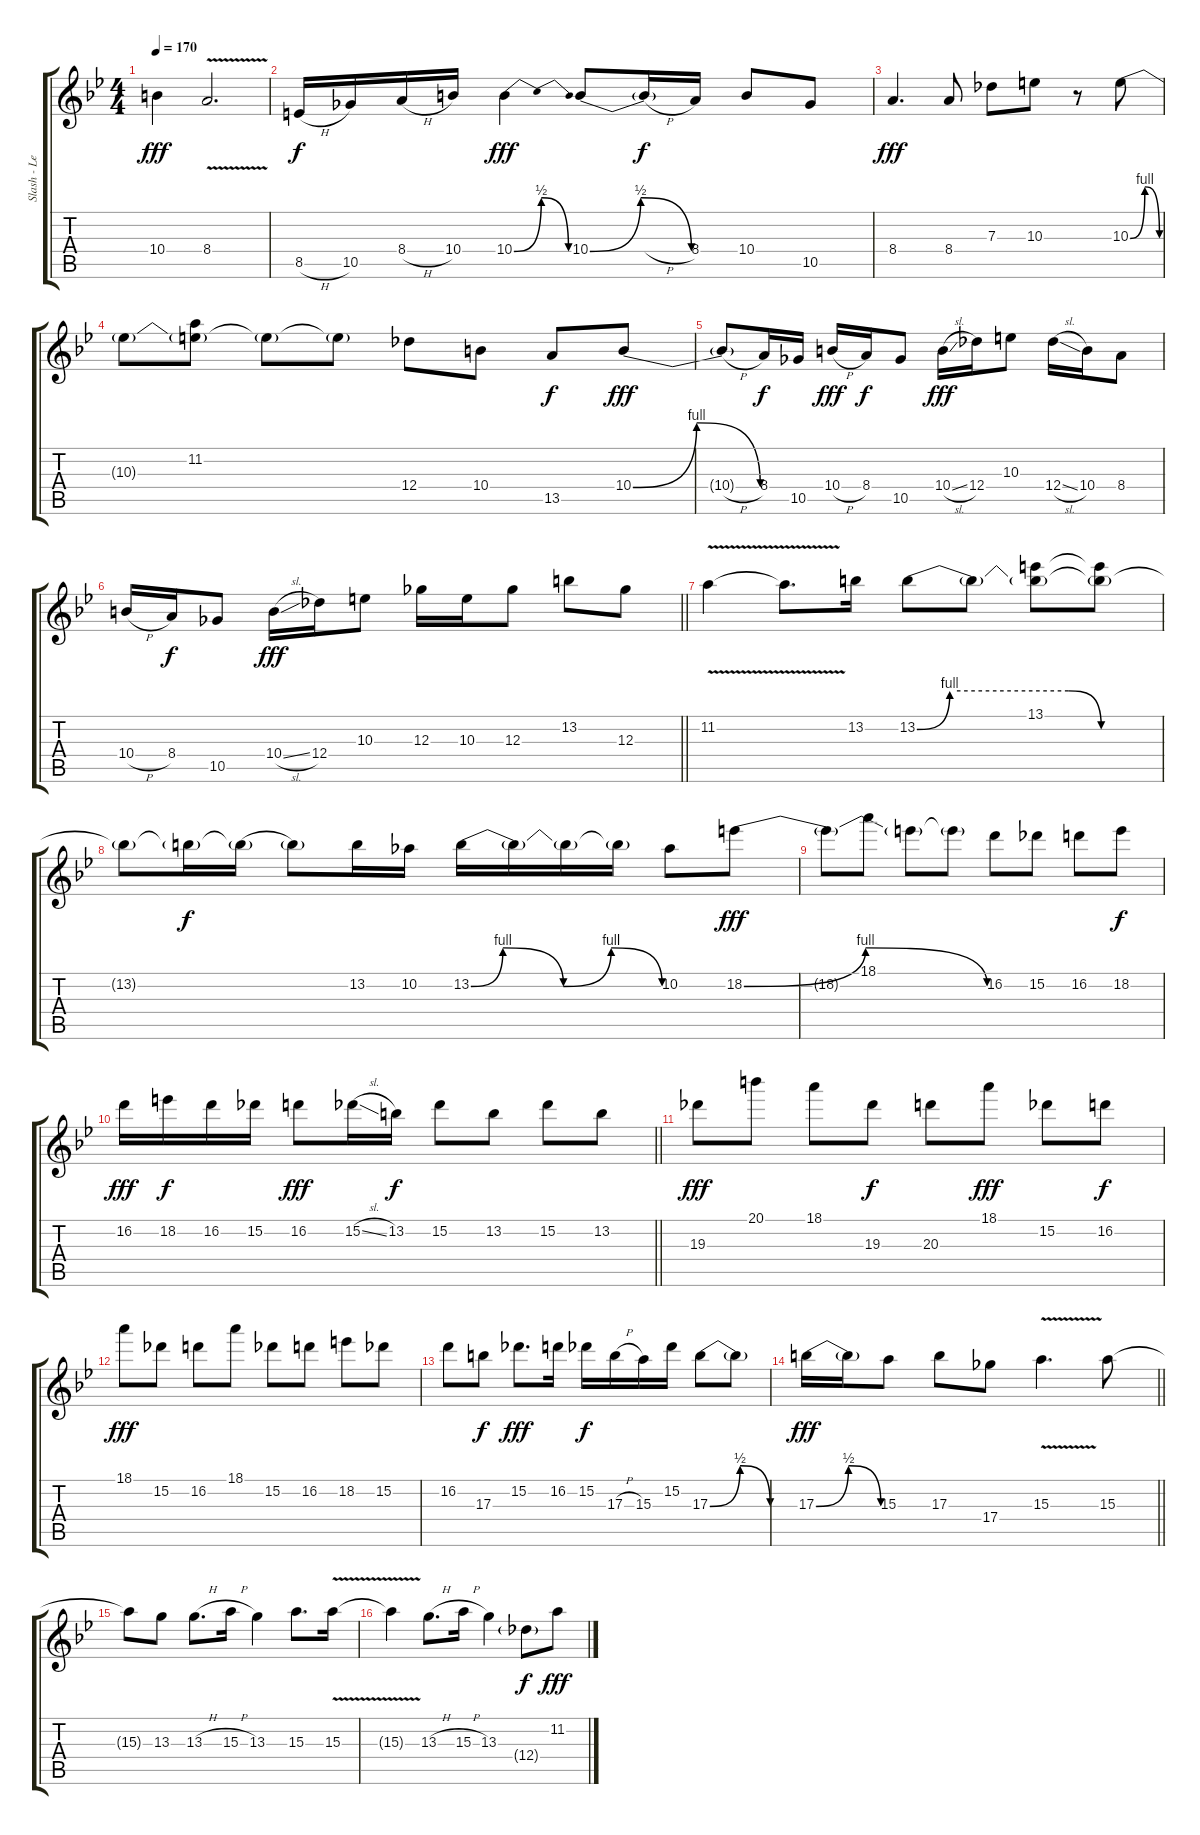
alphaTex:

\track ("Slash - Lead Guitar" "Slash - Le") {instrument distortionguitar}
\staff {score tabs}
\tuning (Eb4 Bb3 Gb3 Db3 Ab2 Eb2) {hide}
\ts (4 4)
\tempo 170
\clef g2
\ks bb
10.4{t}.4{dy fff} 8.4{v}.2{d} |
8.5{h}.16{dy f} 10.5.16 8.4{h}.16 10.4.16 10.4{be (bendrelease 0 0 30 2 30 2 60 0)}.4{dy fff} 10.4{be (bendrelease 0 0 30 2 30 2 60 0)}.8 10.4{h t}.16{dy f} 8.4.16 10.4.8 10.5.8 |
8.4.4{d dy fff} 8.4.8 7.3.8 10.3.8 r.8 10.3{be (bendrelease 0 0 16 4 45 4 60 0)}.8 |
10.3{t}.8 (11.2 10.3{t}).8 10.3{t}.8 10.3{t}.8 12.4.8 10.4.8 13.5.8{dy f} 10.4{be (bendrelease 0 0 30 4 30 4 60 0)}.8{dy fff} |
10.4{h t}.8 8.4.16{dy f} 10.5.16 10.4{h}.16{dy fff} 8.4.16{dy f} 10.5.8 10.4{sl}.16{dy fff} 12.4.16 10.3.8 12.4{sl}.16 10.4.16 8.4.8 |
\barLineRight lightlight
10.4{h}.16 8.4.16{dy f} 10.5.8 10.4{sl}.16{dy fff} 12.4.16 10.3.8 12.3.16 10.3.16 12.3.8 13.2.8 12.3.8 |
11.2{v}.4 11.2{t}.8{d} 13.2.16 13.2{be (custom 0 0 8 4 37 4 45 0 60 0)}.8 13.2{t}.8 (13.1 13.2{t}).8 (13.1{t} 13.2{t}).8 |
13.2{t}.8 13.2{t}.16{dy f} 13.2{be (hold 0 0 60 0) t}.16 13.2{t}.8 13.2.16 10.2.16 13.2{be (custom 0 0 10 4 29 0 44 4 60 0)}.16 13.2{t}.16 13.2{t}.16 13.2{t}.16 10.2.8 18.2{be (bendrelease 0 0 15 4 45 4 60 0)}.8{dy fff} |
18.2{t}.8 18.1.8 18.2{t}.8 18.2{t}.8 16.2.8 15.2.8 16.2.8 18.2.8{dy f} |
\barLineRight lightlight
16.2.16{dy fff} 18.2.16{dy f} 16.2.16 15.2.16 16.2.8{dy fff} 15.2{sl}.16 13.2.16{dy f} 15.2.8 13.2.8 15.2.8 13.2.8 |
19.3.8{dy fff} 20.1.8 18.1.8 19.3.8{dy f} 20.3.8 18.1.8{dy fff} 15.2.8 16.2.8{dy f} |
18.1.8{dy fff} 15.2.8 16.2.8 18.1.8 15.2.8 16.2.8 18.2.8 15.2.8 |
16.2.8 17.3.8{dy f} 15.2.8{d dy fff} 16.2.16 15.2.16{dy f} 17.3{h}.16 15.3.16 15.2.16 17.3{be (bendrelease 0 0 30 2 30 2 60 0)}.8 17.3{t}.8 |
\barLineRight lightlight
17.3{be (bendrelease 0 0 30 2 30 2 60 0)}.16{dy fff} 17.3{t}.16 15.3.8 17.3.8 17.4.8 15.3{v}.4{d} 15.3.8 |
15.3{t}.8 13.3.8 13.3{h}.8{d} 15.3{h}.16 13.3.4 15.3.8{d} 15.3{v}.16 |
15.3{t}.4 13.3{h}.8{d} 15.3{h}.16 13.3.4 12.4{g}.8{dy f} 11.2.8{dy fff}
